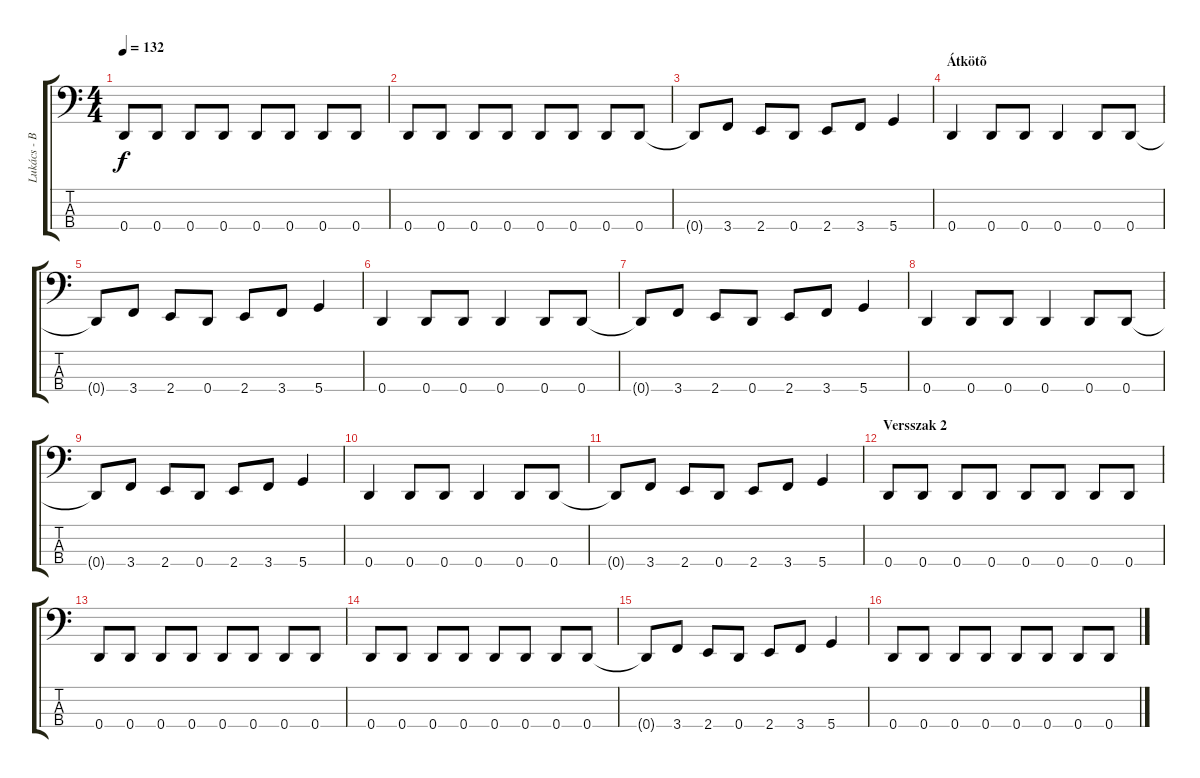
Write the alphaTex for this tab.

\track ("Lukács - Bass" "Lukács - B") {instrument electricbasspick}
\staff {score tabs}
\tuning (G2 D2 A1 D1) {hide}
\ts (4 4)
\tempo 132
\clef f4
\ks c
0.4.8{dy f} 0.4.8 0.4.8 0.4.8 0.4.8 0.4.8 0.4.8 0.4.8 |
0.4.8 0.4.8 0.4.8 0.4.8 0.4.8 0.4.8 0.4.8 0.4.8 |
0.4{t}.8 3.4.8 2.4.8 0.4.8 2.4.8 3.4.8 5.4.4 |
\section ("" "Átkötõ")
0.4.4 0.4.8 0.4.8 0.4.4 0.4.8 0.4.8 |
0.4{t}.8 3.4.8 2.4.8 0.4.8 2.4.8 3.4.8 5.4.4 |
0.4.4 0.4.8 0.4.8 0.4.4 0.4.8 0.4.8 |
0.4{t}.8 3.4.8 2.4.8 0.4.8 2.4.8 3.4.8 5.4.4 |
0.4.4 0.4.8 0.4.8 0.4.4 0.4.8 0.4.8 |
0.4{t}.8 3.4.8 2.4.8 0.4.8 2.4.8 3.4.8 5.4.4 |
0.4.4 0.4.8 0.4.8 0.4.4 0.4.8 0.4.8 |
0.4{t}.8 3.4.8 2.4.8 0.4.8 2.4.8 3.4.8 5.4.4 |
\section ("" "Versszak 2")
0.4.8 0.4.8 0.4.8 0.4.8 0.4.8 0.4.8 0.4.8 0.4.8 |
0.4.8 0.4.8 0.4.8 0.4.8 0.4.8 0.4.8 0.4.8 0.4.8 |
0.4.8 0.4.8 0.4.8 0.4.8 0.4.8 0.4.8 0.4.8 0.4.8 |
0.4{t}.8 3.4.8 2.4.8 0.4.8 2.4.8 3.4.8 5.4.4 |
0.4.8 0.4.8 0.4.8 0.4.8 0.4.8 0.4.8 0.4.8 0.4.8
